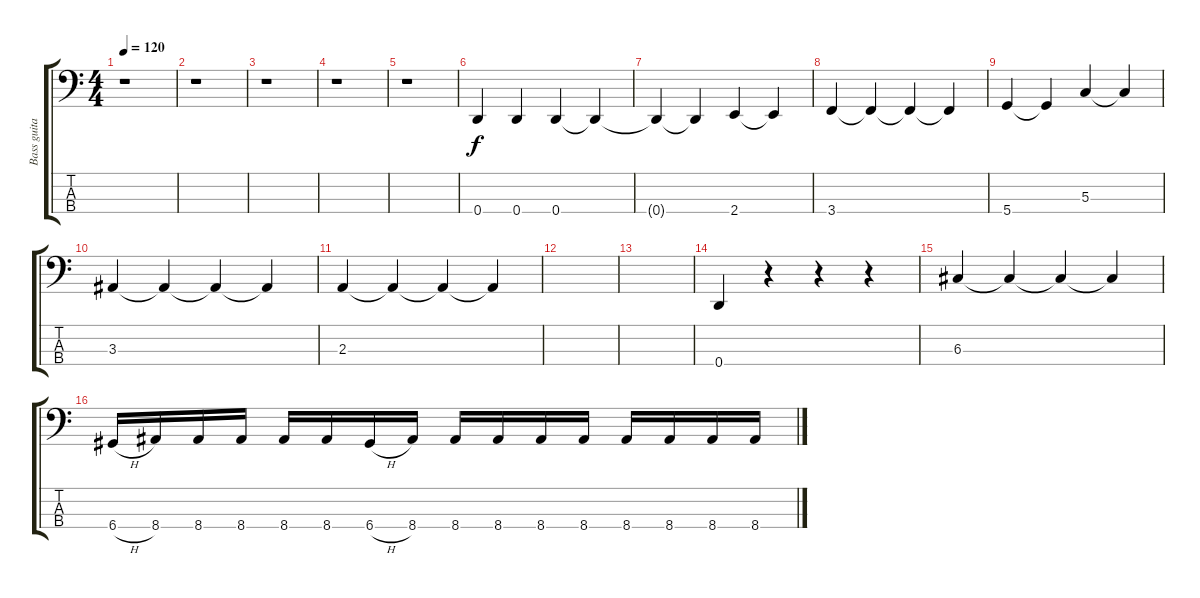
\track ("Bass guitar" "Bass guita") {instrument electricbassfinger}
\staff {score tabs}
\tuning (F2 C2 G1 D1) {hide}
\ts (4 4)
\tempo 120
\clef f4
\ks c
r.1{dy f} |
r.1 |
r.1 |
r.1 |
r.1 |
0.4.4 0.4.4 0.4.4 0.4{t}.4 |
0.4{t}.4 0.4{t}.4 2.4.4 2.4{t}.4 |
3.4.4 3.4{t}.4 3.4{t}.4 3.4{t}.4 |
5.4.4 5.4{t}.4 5.3.4 5.3{t}.4 |
3.3.4 3.3{t}.4 3.3{t}.4 3.3{t}.4 |
2.3.4 2.3{t}.4 2.3{t}.4 2.3{t}.4 |
|
|
0.4.4 r.4 r.4 r.4 |
6.3.4 6.3{t}.4 6.3{t}.4 6.3{t}.4 |
6.4{h}.16 8.4.16 8.4.16 8.4.16 8.4.16 8.4.16 6.4{h}.16 8.4.16 8.4.16 8.4.16 8.4.16 8.4.16 8.4.16 8.4.16 8.4.16 8.4.16
